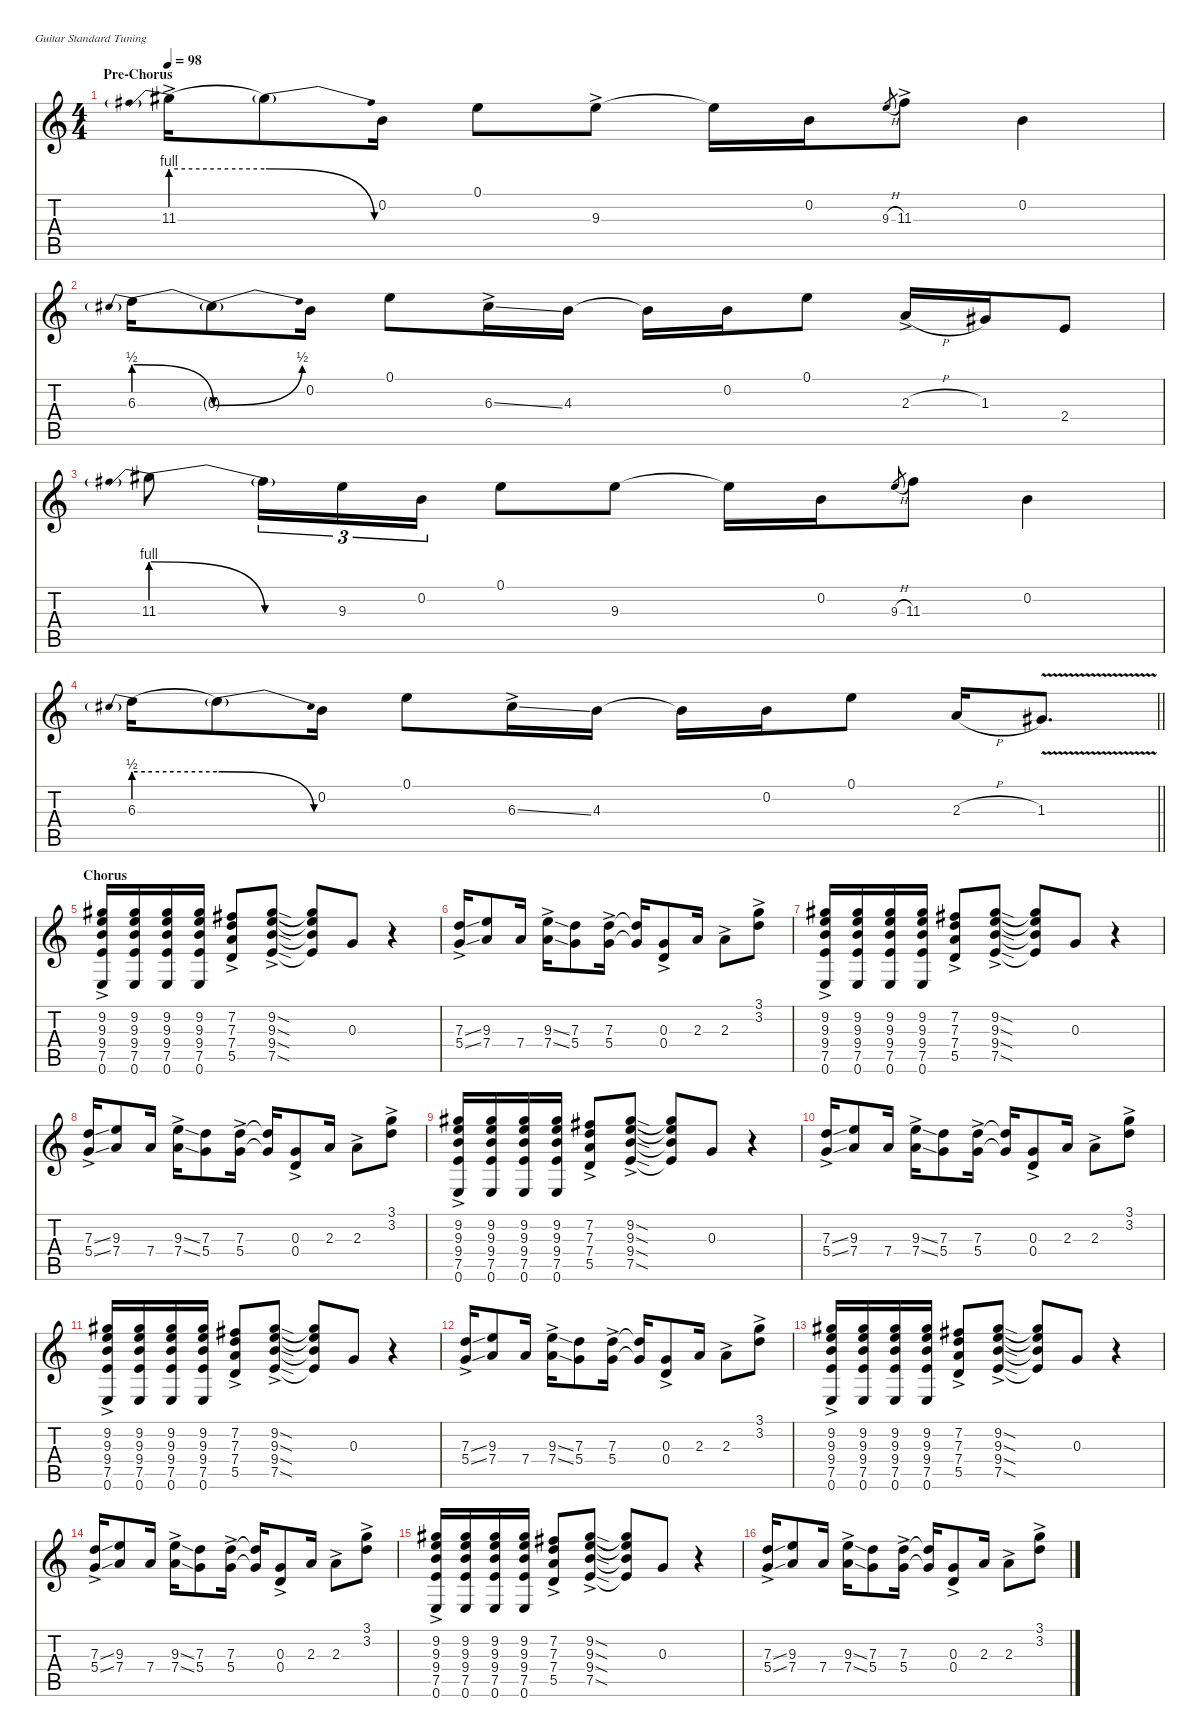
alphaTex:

\defaultSystemsLayout 4
\hideDynamics
\bracketExtendMode nobrackets
\singleTrackTrackNamePolicy hidden
\multiTrackTrackNamePolicy hidden
\firstSystemTrackNameMode fullname
\firstSystemTrackNameOrientation horizontal
\otherSystemsTrackNameOrientation horizontal
\track ("Electric Guitar 1" "jz.guit.") {instrument electricguitarjazz}
\staff {score tabs}
\tuning (E4 B3 G3 D3 A2 E2)
\ts (4 4)
\section ("" "Pre-Chorus")
\tempo 98
\clef g2
\ks c
11.3{be (prebend 0 4 60 4) ac}.16{dy f beam Down} 11.3{be (release 0 4 60 0) t}.8{beam Down} 0.2.16{beam Down} 0.1.8{beam Down} 9.3{ac}.8{beam Down} 9.3{t}.16{beam Down} 0.2.16{beam Down} 9.3{h}.8{gr dy mf beam Up} 11.3{ac acc #}.8{dy f beam Down} 0.2.4{beam Down} |
6.3{be (prebendrelease 0 2 60 0)}.16{beam Down} 6.3{be (bend 0 0 60 2) t acc #}.8{beam Down} 0.2.16{beam Down} 0.1.8{beam Down} 6.3{ss ac acc #}.16{beam Down} 4.3.16{beam Down} 4.3{t}.16{beam Down} 0.2.16{beam Down} 0.1.8{beam Down} 2.3{h ac}.16{beam Up} 1.3{acc #}.16{beam Up} 2.4.8{beam Up} |
11.3{be (prebendrelease 0 4 60 0)}.8{beam Down} 11.3{be (hold 0 0 60 0) t acc #}.16{tu (3 2) beam Down} 9.3.16{tu (3 2) beam Down} 0.2.16{tu (3 2) beam Down} 0.1.8{beam Down} 9.3.8{beam Down} 9.3{t}.16{beam Down} 0.2.16{beam Down} 9.3{h}.8{gr dy mf beam Up} 11.3{acc #}.8{dy f beam Down} 0.2.4{beam Down} |
\barLineRight lightlight
6.3{be (prebend 0 2 60 2)}.16{beam Down} 6.3{be (release 0 2 60 0) t}.8{beam Down} 0.2.16{beam Down} 0.1.8{beam Down} 6.3{ss ac acc #}.16{beam Down} 4.3.16{beam Down} 4.3{t}.16{beam Down} 0.2.16{beam Down} 0.1.8{beam Down} 2.3{h}.16{beam Up} 1.3{v acc #}.8{d beam Up} |
\section ("" "Chorus")
(9.2{ac acc #} 9.3{ac} 9.4{ac} 7.5{ac} 0.6{ac}).16{instrument overdrivenguitar beam Up} (9.2{acc #} 9.3 9.4 7.5 0.6).16{beam Up} (9.2{acc #} 9.3 9.4 7.5 0.6).16{beam Up} (9.2{acc #} 9.3 9.4 7.5 0.6).16{beam Up} (7.2{ac acc #} 7.3{ac} 7.4{ac} 5.5{ac}).8{beam Up} (9.2{sod ac acc #} 9.3{sod ac} 9.4{sod ac} 7.5{sod ac}).8{beam Up} (9.2{t acc #} 9.3{t} 9.4{t} 7.5{t}).8{beam Up} 0.3.8{beam Up} r.4{beam Up} |
(7.3{ss ac} 5.4{ss ac}).16{beam Up} (9.3 7.4).8{beam Up} 7.4.16{beam Up} (9.3{ss ac} 7.4{ss ac}).16{beam Down} (7.3 5.4).8{beam Down} (7.3{ac} 5.4{ac}).16{beam Down} (7.3{t} 5.4{t}).16{beam Up} (0.3{ac} 0.4{ac}).8{beam Up} 2.3.16{beam Up} 2.3{ac}.8{beam Down} (3.1{ac} 3.2{ac}).8{beam Down} |
(9.2{ac acc #} 9.3{ac} 9.4{ac} 7.5{ac} 0.6{ac}).16{beam Up} (9.2{acc #} 9.3 9.4 7.5 0.6).16{beam Up} (9.2{acc #} 9.3 9.4 7.5 0.6).16{beam Up} (9.2{acc #} 9.3 9.4 7.5 0.6).16{beam Up} (7.2{ac acc #} 7.3{ac} 7.4{ac} 5.5{ac}).8{beam Up} (9.2{sod ac acc #} 9.3{sod ac} 9.4{sod ac} 7.5{sod ac}).8{beam Up} (9.2{t acc #} 9.3{t} 9.4{t} 7.5{t}).8{beam Up} 0.3.8{beam Up} r.4{beam Up} |
(7.3{ss ac} 5.4{ss ac}).16{beam Up} (9.3 7.4).8{beam Up} 7.4.16{beam Up} (9.3{ss ac} 7.4{ss ac}).16{beam Down} (7.3 5.4).8{beam Down} (7.3{ac} 5.4{ac}).16{beam Down} (7.3{t} 5.4{t}).16{beam Up} (0.3{ac} 0.4{ac}).8{beam Up} 2.3.16{beam Up} 2.3{ac}.8{beam Down} (3.1{ac} 3.2{ac}).8{beam Down} |
(9.2{ac acc #} 9.3{ac} 9.4{ac} 7.5{ac} 0.6{ac}).16{beam Up} (9.2{acc #} 9.3 9.4 7.5 0.6).16{beam Up} (9.2{acc #} 9.3 9.4 7.5 0.6).16{beam Up} (9.2{acc #} 9.3 9.4 7.5 0.6).16{beam Up} (7.2{ac acc #} 7.3{ac} 7.4{ac} 5.5{ac}).8{beam Up} (9.2{sod ac acc #} 9.3{sod ac} 9.4{sod ac} 7.5{sod ac}).8{beam Up} (9.2{t acc #} 9.3{t} 9.4{t} 7.5{t}).8{beam Up} 0.3.8{beam Up} r.4{beam Up} |
(7.3{ss ac} 5.4{ss ac}).16{beam Up} (9.3 7.4).8{beam Up} 7.4.16{beam Up} (9.3{ss ac} 7.4{ss ac}).16{beam Down} (7.3 5.4).8{beam Down} (7.3{ac} 5.4{ac}).16{beam Down} (7.3{t} 5.4{t}).16{beam Up} (0.3{ac} 0.4{ac}).8{beam Up} 2.3.16{beam Up} 2.3{ac}.8{beam Down} (3.1{ac} 3.2{ac}).8{beam Down} |
(9.2{ac acc #} 9.3{ac} 9.4{ac} 7.5{ac} 0.6{ac}).16{beam Up} (9.2{acc #} 9.3 9.4 7.5 0.6).16{beam Up} (9.2{acc #} 9.3 9.4 7.5 0.6).16{beam Up} (9.2{acc #} 9.3 9.4 7.5 0.6).16{beam Up} (7.2{ac acc #} 7.3{ac} 7.4{ac} 5.5{ac}).8{beam Up} (9.2{sod ac acc #} 9.3{sod ac} 9.4{sod ac} 7.5{sod ac}).8{beam Up} (9.2{t acc #} 9.3{t} 9.4{t} 7.5{t}).8{beam Up} 0.3.8{beam Up} r.4{beam Up} |
(7.3{ss ac} 5.4{ss ac}).16{beam Up} (9.3 7.4).8{beam Up} 7.4.16{beam Up} (9.3{ss ac} 7.4{ss ac}).16{beam Down} (7.3 5.4).8{beam Down} (7.3{ac} 5.4{ac}).16{beam Down} (7.3{t} 5.4{t}).16{beam Up} (0.3{ac} 0.4{ac}).8{beam Up} 2.3.16{beam Up} 2.3{ac}.8{beam Down} (3.1{ac} 3.2{ac}).8{beam Down} |
(9.2{ac acc #} 9.3{ac} 9.4{ac} 7.5{ac} 0.6{ac}).16{beam Up} (9.2{acc #} 9.3 9.4 7.5 0.6).16{beam Up} (9.2{acc #} 9.3 9.4 7.5 0.6).16{beam Up} (9.2{acc #} 9.3 9.4 7.5 0.6).16{beam Up} (7.2{ac acc #} 7.3{ac} 7.4{ac} 5.5{ac}).8{beam Up} (9.2{sod ac acc #} 9.3{sod ac} 9.4{sod ac} 7.5{sod ac}).8{beam Up} (9.2{t acc #} 9.3{t} 9.4{t} 7.5{t}).8{beam Up} 0.3.8{beam Up} r.4{beam Up} |
(7.3{ss ac} 5.4{ss ac}).16{beam Up} (9.3 7.4).8{beam Up} 7.4.16{beam Up} (9.3{ss ac} 7.4{ss ac}).16{beam Down} (7.3 5.4).8{beam Down} (7.3{ac} 5.4{ac}).16{beam Down} (7.3{t} 5.4{t}).16{beam Up} (0.3{ac} 0.4{ac}).8{beam Up} 2.3.16{beam Up} 2.3{ac}.8{beam Down} (3.1{ac} 3.2{ac}).8{beam Down} |
(9.2{ac acc #} 9.3{ac} 9.4{ac} 7.5{ac} 0.6{ac}).16{beam Up} (9.2{acc #} 9.3 9.4 7.5 0.6).16{beam Up} (9.2{acc #} 9.3 9.4 7.5 0.6).16{beam Up} (9.2{acc #} 9.3 9.4 7.5 0.6).16{beam Up} (7.2{ac acc #} 7.3{ac} 7.4{ac} 5.5{ac}).8{beam Up} (9.2{sod ac acc #} 9.3{sod ac} 9.4{sod ac} 7.5{sod ac}).8{beam Up} (9.2{t acc #} 9.3{t} 9.4{t} 7.5{t}).8{beam Up} 0.3.8{beam Up} r.4{beam Up} |
(7.3{ss ac} 5.4{ss ac}).16{beam Up} (9.3 7.4).8{beam Up} 7.4.16{beam Up} (9.3{ss ac} 7.4{ss ac}).16{beam Down} (7.3 5.4).8{beam Down} (7.3{ac} 5.4{ac}).16{beam Down} (7.3{t} 5.4{t}).16{beam Up} (0.3{ac} 0.4{ac}).8{beam Up} 2.3.16{beam Up} 2.3{ac}.8{beam Down} (3.1{ac} 3.2{ac}).8{beam Down}
